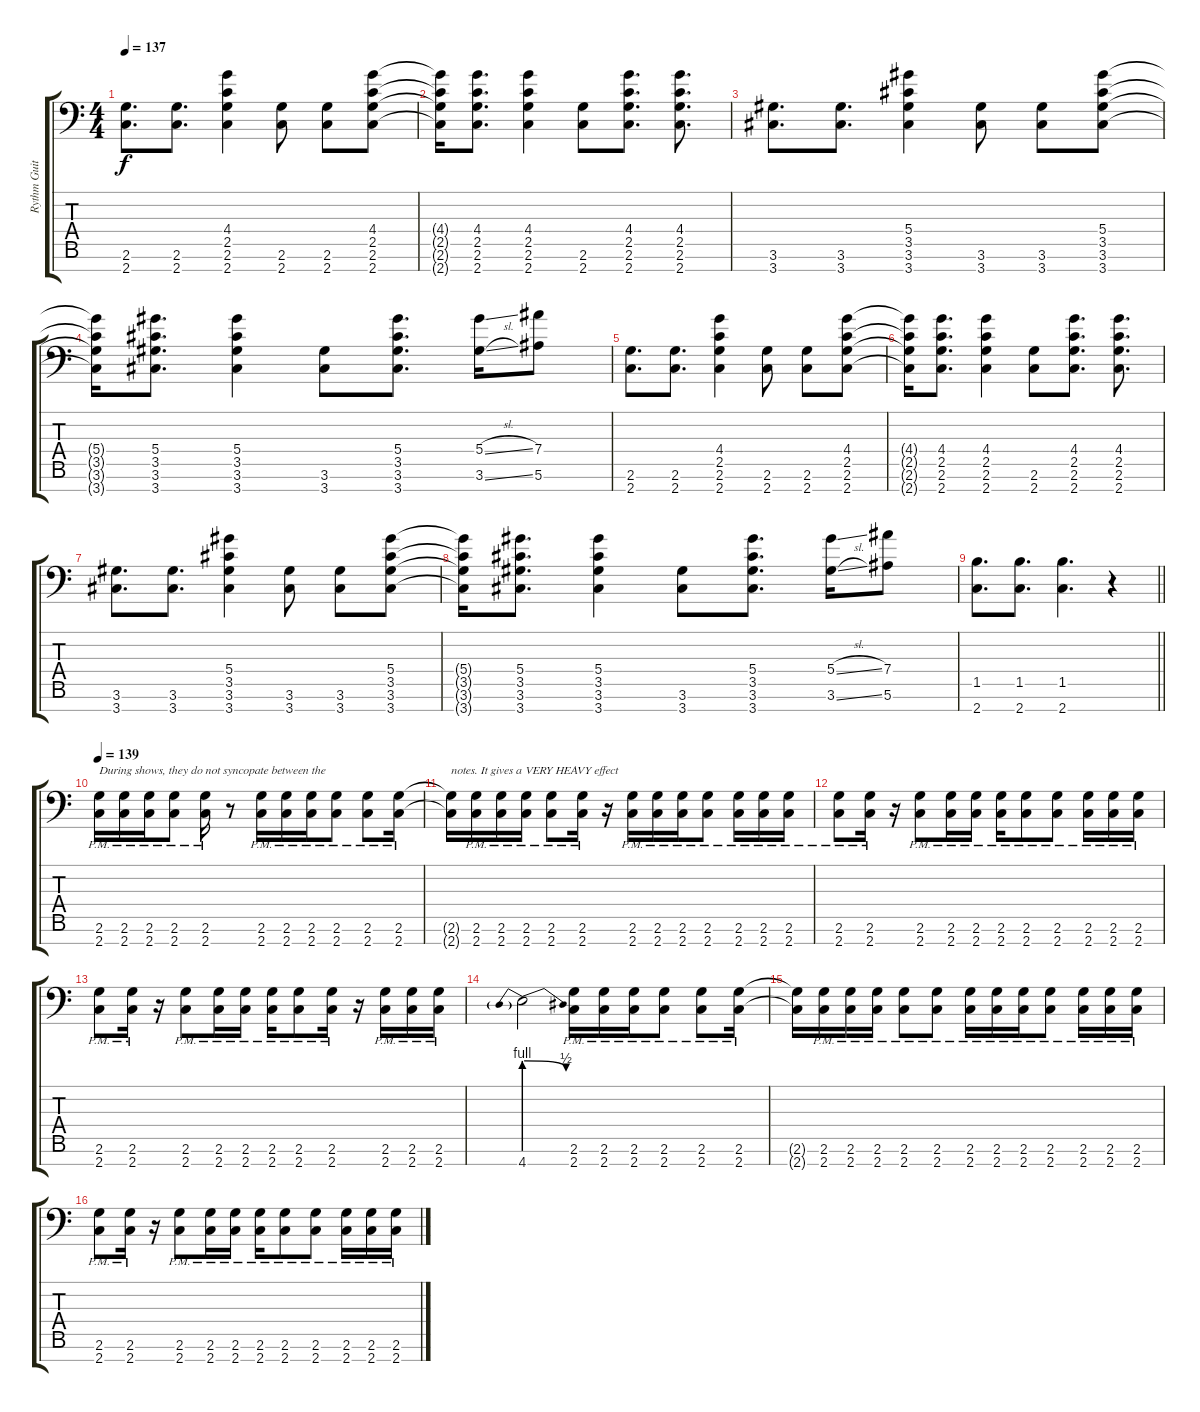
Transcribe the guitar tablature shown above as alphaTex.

\track ("Rythm Guitar #1" "Rythm Guit") {instrument distortionguitar}
\staff {score tabs}
\tuning (Eb4 Bb3 F3 Eb3 Bb2 F2 Bb1) {hide}
\ts (4 4)
\section ("" "")
\tempo 137
\clef f4
\ks c
(2.6 2.7).8{d dy f} (2.6 2.7).8{d} (4.4 2.5 2.6 2.7).4 (2.6 2.7).8 (2.6 2.7).8 (4.4 2.5 2.6 2.7).8 |
(4.4{t} 2.5{t} 2.6{t} 2.7{t}).16 (4.4 2.5 2.6 2.7).8{d} (4.4 2.5 2.6 2.7).4 (2.6 2.7).8 (4.4 2.5 2.6 2.7).8{d} (4.4 2.5 2.6 2.7).8{d} |
(3.6 3.7).8{d} (3.6 3.7).8{d} (5.4 3.5 3.6 3.7).4 (3.6 3.7).8 (3.6 3.7).8 (5.4 3.5 3.6 3.7).8 |
(5.4{t} 3.5{t} 3.6{t} 3.7{t}).16 (5.4 3.5 3.6 3.7).8{d} (5.4 3.5 3.6 3.7).4 (3.6 3.7).8 (5.4 3.5 3.6 3.7).8{d} (5.4{sl} 3.6{sl}).16 (7.4 5.6).8 |
(2.6 2.7).8{d} (2.6 2.7).8{d} (4.4 2.5 2.6 2.7).4 (2.6 2.7).8 (2.6 2.7).8 (4.4 2.5 2.6 2.7).8 |
(4.4{t} 2.5{t} 2.6{t} 2.7{t}).16 (4.4 2.5 2.6 2.7).8{d} (4.4 2.5 2.6 2.7).4 (2.6 2.7).8 (4.4 2.5 2.6 2.7).8{d} (4.4 2.5 2.6 2.7).8{d} |
(3.6 3.7).8{d} (3.6 3.7).8{d} (5.4 3.5 3.6 3.7).4 (3.6 3.7).8 (3.6 3.7).8 (5.4 3.5 3.6 3.7).8 |
(5.4{t} 3.5{t} 3.6{t} 3.7{t}).16 (5.4 3.5 3.6 3.7).8{d} (5.4 3.5 3.6 3.7).4 (3.6 3.7).8 (5.4 3.5 3.6 3.7).8{d} (5.4{sl} 3.6{sl}).16 (7.4 5.6).8 |
\barLineRight lightlight
(1.5 2.7).8{d volume 9} (1.5 2.7).8{d} (1.5 2.7).4{d} r.4 |
\section ("" "")
\tempo 139
(2.6{pm} 2.7{pm}).16{txt "During shows, they do not syncopate between the"} (2.6{pm} 2.7{pm}).16 (2.6{pm} 2.7{pm}).16 (2.6{pm} 2.7{pm}).8 (2.6{pm} 2.7{pm}).16 r.8 (2.6{pm} 2.7{pm}).16 (2.6{pm} 2.7{pm}).16 (2.6{pm} 2.7{pm}).16 (2.6{pm} 2.7{pm}).8 (2.6{pm} 2.7{pm}).8 (2.6{pm} 2.7{pm}).16 |
(2.6{t} 2.7{t}).16{txt "notes. It gives a VERY HEAVY effect"} (2.6{pm} 2.7{pm}).16 (2.6{pm} 2.7{pm}).16 (2.6{pm} 2.7{pm}).16 (2.6{pm} 2.7{pm}).8 (2.6{pm} 2.7{pm}).16 r.16 (2.6{pm} 2.7{pm}).16 (2.6{pm} 2.7{pm}).16 (2.6{pm} 2.7{pm}).16 (2.6{pm} 2.7{pm}).8 (2.6{pm} 2.7{pm}).16 (2.6{pm} 2.7{pm}).16 (2.6{pm} 2.7{pm}).16 |
(2.6{pm} 2.7{pm}).8 (2.6{pm} 2.7{pm}).16 r.16 (2.6{pm} 2.7{pm}).8 (2.6{pm} 2.7{pm}).16 (2.6{pm} 2.7{pm}).16 (2.6{pm} 2.7{pm}).16 (2.6{pm} 2.7{pm}).8 (2.6{pm} 2.7{pm}).8 (2.6{pm} 2.7{pm}).16 (2.6{pm} 2.7{pm}).16 (2.6{pm} 2.7{pm}).16 |
(2.6{pm} 2.7{pm}).8 (2.6{pm} 2.7{pm}).16 r.16 (2.6{pm} 2.7{pm}).8 (2.6{pm} 2.7{pm}).16 (2.6{pm} 2.7{pm}).16 (2.6{pm} 2.7{pm}).16 (2.6{pm} 2.7{pm}).8 (2.6{pm} 2.7{pm}).16 r.16 (2.6{pm} 2.7{pm}).16 (2.6{pm} 2.7{pm}).16 (2.6{pm} 2.7{pm}).16 |
4.7{be (prebendrelease 0 4 60 2)}.2 (2.6{pm} 2.7{pm}).16 (2.6{pm} 2.7{pm}).16 (2.6{pm} 2.7{pm}).16 (2.6{pm} 2.7{pm}).8 (2.6{pm} 2.7{pm}).8 (2.6{pm} 2.7{pm}).16 |
(2.6{t} 2.7{t}).16 (2.6{pm} 2.7{pm}).16 (2.6{pm} 2.7{pm}).16 (2.6{pm} 2.7{pm}).16 (2.6{pm} 2.7{pm}).8 (2.6{pm} 2.7{pm}).8 (2.6{pm} 2.7{pm}).16 (2.6{pm} 2.7{pm}).16 (2.6{pm} 2.7{pm}).16 (2.6{pm} 2.7{pm}).8 (2.6{pm} 2.7{pm}).16 (2.6{pm} 2.7{pm}).16 (2.6{pm} 2.7{pm}).16 |
(2.6{pm} 2.7{pm}).8 (2.6{pm} 2.7{pm}).16 r.16 (2.6{pm} 2.7{pm}).8 (2.6{pm} 2.7{pm}).16 (2.6{pm} 2.7{pm}).16 (2.6{pm} 2.7{pm}).16 (2.6{pm} 2.7{pm}).8 (2.6{pm} 2.7{pm}).8 (2.6{pm} 2.7{pm}).16 (2.6{pm} 2.7{pm}).16 (2.6{pm} 2.7{pm}).16
